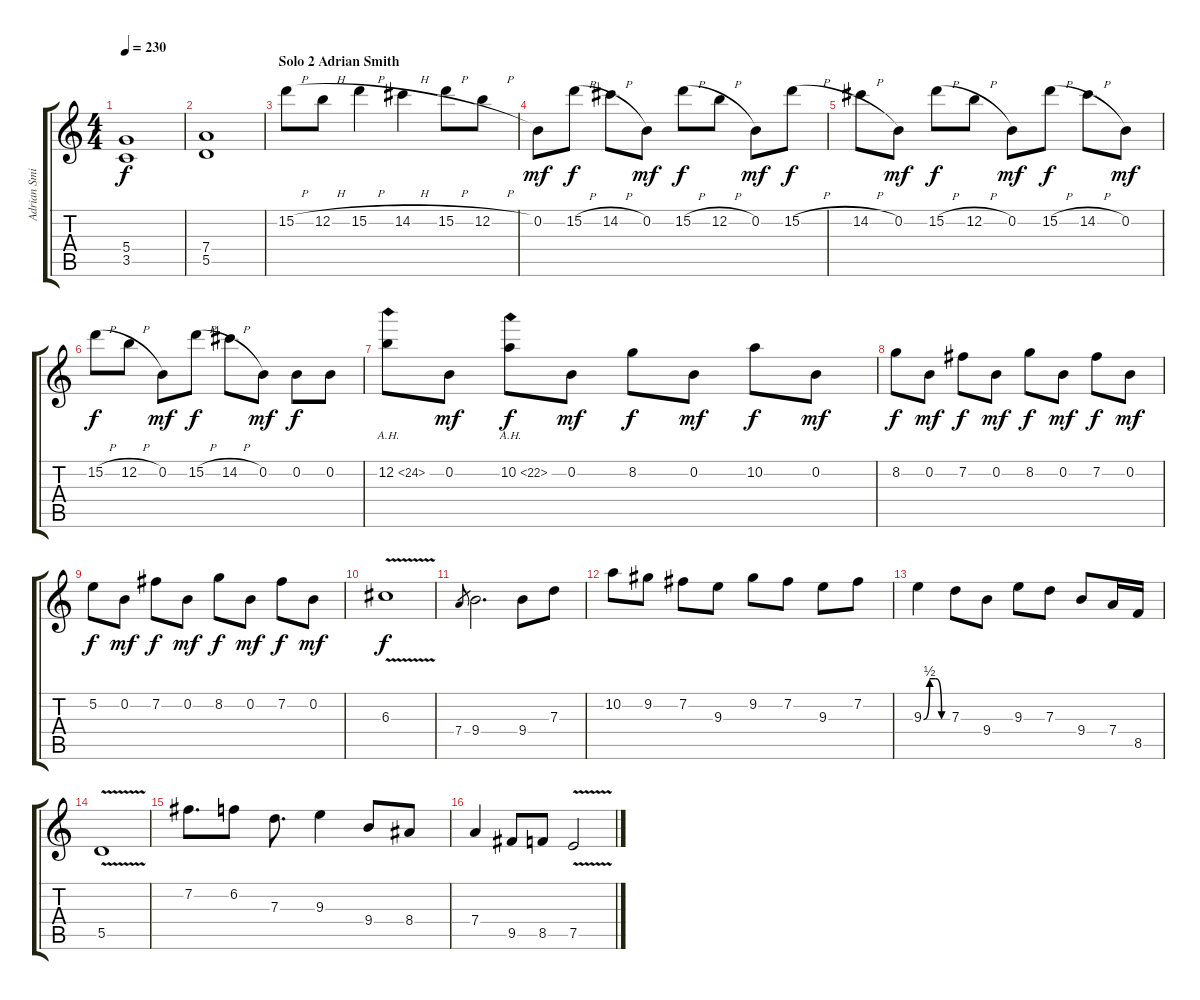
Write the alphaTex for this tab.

\track ("Adrian Smith" "Adrian Smi") {instrument distortionguitar}
\staff {score tabs}
\tuning (E4 B3 G3 D3 A2 E2) {hide}
\ts (4 4)
\tempo 230
\clef g2
\ks c
(5.4 3.5).1{dy f} |
(7.4 5.5).1 |
\section ("" "Solo 2 Adrian Smith")
15.2{h}.8{volume 16 balance 8} 12.2{h}.8 15.2{h}.4 14.2{h}.4 15.2{h}.8 12.2{h}.8 |
0.2.8{dy mf} 15.2{h}.8{dy f} 14.2{h}.8 0.2.8{dy mf} 15.2{h}.8{dy f} 12.2{h}.8 0.2.8{dy mf} 15.2{h}.8{dy f} |
14.2{h}.8 0.2.8{dy mf} 15.2{h}.8{dy f} 12.2{h}.8 0.2.8{dy mf} 15.2{h}.8{dy f} 14.2{h}.8 0.2.8{dy mf} |
15.2{h}.8{dy f} 12.2{h}.8 0.2.8{dy mf} 15.2{h}.8{dy f} 14.2{h}.8 0.2.8{dy mf} 0.2.8{dy f} 0.2.8 |
12.2{ah 12}.8 0.2.8{dy mf} 10.2{ah 12}.8{dy f} 0.2.8{dy mf} 8.2.8{dy f} 0.2.8{dy mf} 10.2.8{dy f} 0.2.8{dy mf} |
8.2.8{dy f} 0.2.8{dy mf} 7.2.8{dy f} 0.2.8{dy mf} 8.2.8{dy f} 0.2.8{dy mf} 7.2.8{dy f} 0.2.8{dy mf} |
5.2.8{dy f} 0.2.8{dy mf} 7.2.8{dy f} 0.2.8{dy mf} 8.2.8{dy f} 0.2.8{dy mf} 7.2.8{dy f} 0.2.8{dy mf} |
6.3{v}.1{dy f} |
7.4.8{gr} 9.4.2{d} 9.4.8 7.3.8 |
10.2.8 9.2.8 7.2.8 9.3.8 9.2.8 7.2.8 9.3.8 7.2.8 |
9.3{be (custom 0 0 15 2 30 2 45 0 60 0)}.4 7.3.8 9.4.8 9.3.8 7.3.8 9.4.8 7.4.16 8.5.16 |
5.5{v}.1 |
7.2.8{d} 6.2.8 7.3.8{d} 9.3.4 9.4.8 8.4.8 |
7.4.4 9.5.8 8.5.8 7.5{v}.2
